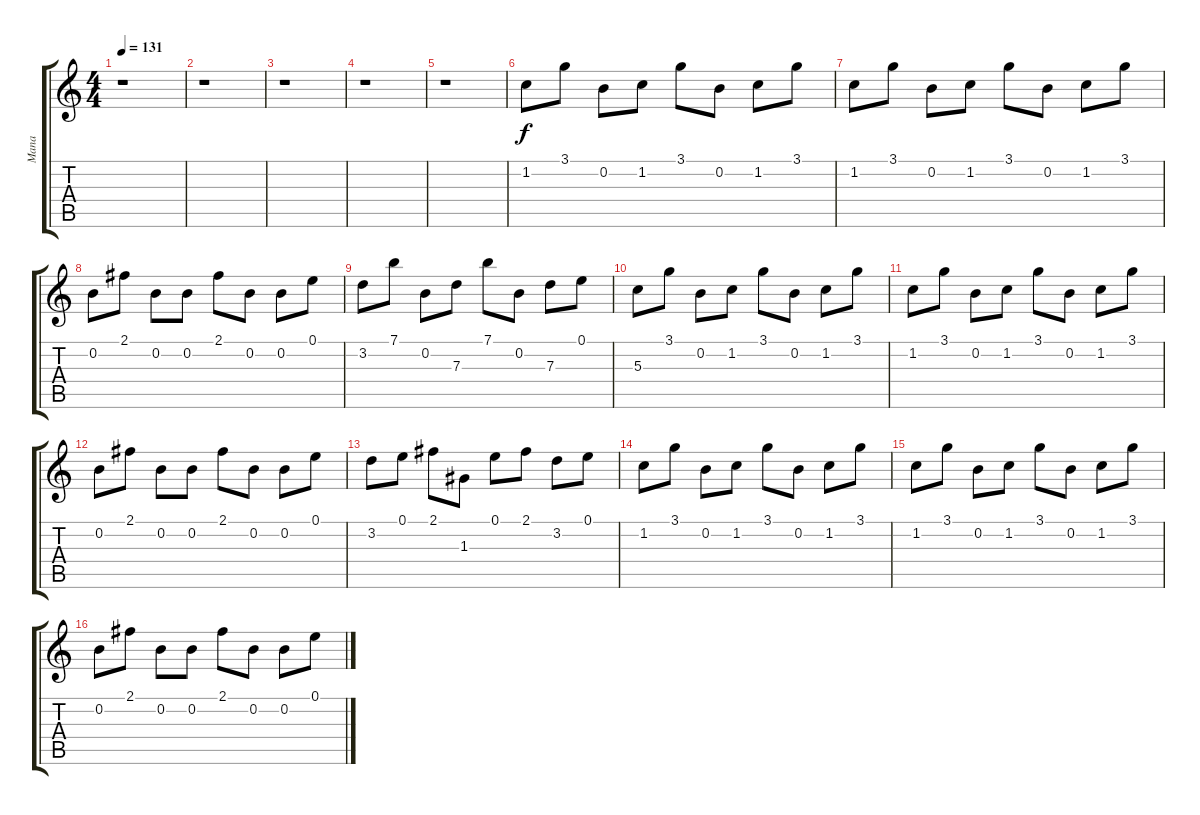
\track ("Mana" "Mana") {instrument electricguitarclean}
\staff {score tabs}
\tuning (E4 B3 G3 D3 A2 E2) {hide}
\ts (4 4)
\tempo 131
\clef g2
\ks c
r.1{dy f} |
r.1 |
r.1 |
r.1 |
r.1 |
1.2.8 3.1.8 0.2.8 1.2.8 3.1.8 0.2.8 1.2.8 3.1.8 |
1.2.8 3.1.8 0.2.8 1.2.8 3.1.8 0.2.8 1.2.8 3.1.8 |
0.2.8 2.1.8 0.2.8 0.2.8 2.1.8 0.2.8 0.2.8 0.1.8 |
3.2.8 7.1.8 0.2.8 7.3.8 7.1.8 0.2.8 7.3.8 0.1.8 |
5.3.8 3.1.8 0.2.8 1.2.8 3.1.8 0.2.8 1.2.8 3.1.8 |
1.2.8 3.1.8 0.2.8 1.2.8 3.1.8 0.2.8 1.2.8 3.1.8 |
0.2.8 2.1.8 0.2.8 0.2.8 2.1.8 0.2.8 0.2.8 0.1.8 |
3.2.8 0.1.8 2.1.8 1.3.8 0.1.8 2.1.8 3.2.8 0.1.8 |
1.2.8 3.1.8 0.2.8 1.2.8 3.1.8 0.2.8 1.2.8 3.1.8 |
1.2.8 3.1.8 0.2.8 1.2.8 3.1.8 0.2.8 1.2.8 3.1.8 |
0.2.8 2.1.8 0.2.8 0.2.8 2.1.8 0.2.8 0.2.8 0.1.8
